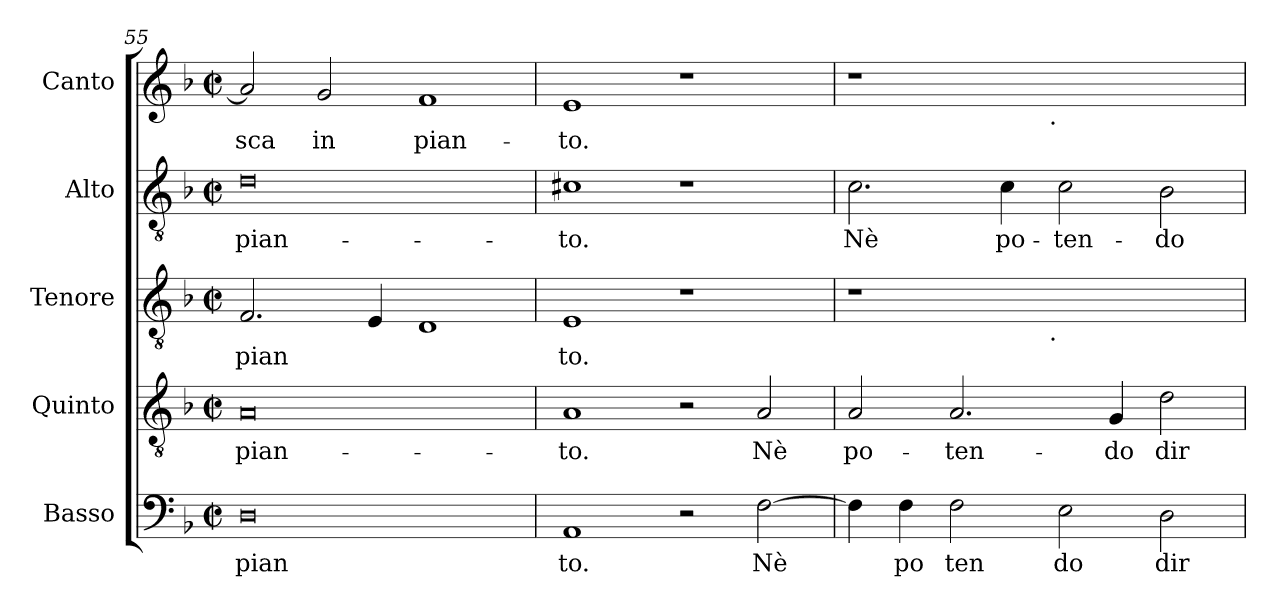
**kern	**text	**kern	**text	**kern	**text	**kern	**text	**kern	**text
*part5	*part5	*part4	*part4	*part3	*part3	*part2	*part2	*part1	*part1
*staff5	*staff5	*staff4	*staff4	*staff3	*staff3	*staff2	*staff2	*staff1	*staff1
*I"Basso	*	*I"Quinto	*	*I"Tenore	*	*I"Alto	*	*I"Canto	*
*clefF4	*	*clefGv2	*	*clefGv2	*	*clefGv2	*	*clefG2	*
*k[b-]	*	*k[b-]	*	*k[b-]	*	*k[b-]	*	*k[b-]	*
*F:	*	*F:	*	*F:	*	*F:	*	*F:	*
*M2/2	*	*M2/2	*	*M2/2	*	*M2/2	*	*M2/2	*
*met(c|)	*	*met(c|)	*	*met(c|)	*	*met(c|)	*	*met(c|)	*
=55	=55	=55	=55	=55	=55	=55	=55	=55	=55
!	!LO:LY:b:cj	!	!LO:LY:b:cj	!	!LO:LY:b:cj	!	!LO:LY:b:cj	!	!LO:LY:b:cj
0D	pian	0A	pian-	2.F/	pian	0d	pian-	2a/]	-sca
!	!	!	!	!	!	!	!	!	!LO:LY:b:cj
.	.	.	.	.	.	.	.	2g/	in
!	!	!	!	!	!LO:LY:b:cj	!	!	!	!
.	.	.	.	4E/	.	.	.	.	.
!	!	!	!	!	!LO:LY:b:cj	!	!	!	!LO:LY:b:cj
.	.	.	.	1D	.	.	.	1f	pian-
=56	=56	=56	=56	=56	=56	=56	=56	=56	=56
!	!LO:LY:b:cj	!	!LO:LY:b:cj	!	!LO:LY:b:cj	!	!LO:LY:b:cj	!	!LO:LY:b:cj
1AA	to.	1A	-to.	1E	to.	1c#X	-to.	1e	-to.
2r	.	2r	.	1r	.	1r	.	1r	.
!	!LO:LY:b:cj	!	!LO:LY:b:cj	!	!	!	!	!	!
[>2F\	Nè	2A/	Nè	.	.	.	.	.	.
=57	=57	=57	=57	=57	=57	=57	=57	=57	=57
!	!LO:LY:b:cj	!	!LO:LY:b:cj	!	!	!	!LO:LY:b:cj	!	!
*	*	*	*	*^	*	*	*	*^	*
4F\]	.	2A/	po-	1r	2ryy	.	2.c\	Nè	1r	2ryy	.
!	!LO:LY:b:cj	!	!	!	!	!	!	!	!	!	!
4F\	po	.	.	.	.	.	.	.	.	.	.
!	!LO:LY:b:cj	!	!LO:LY:b:cj	!	!	!	!	!	!	!	!
2F\	ten	2.A/	-ten-	.	4ryy	.	.	.	.	4ryy	.
!	!	!	!	!	!	!	!	!LO:LY:b:cj	!	!	!
.	.	.	.	.	8...ryy	.	4c\	po-	.	8...ryy	.
!	!	!	!	!	!	!	!	!	!	!LO:TX:b:t=.	!
!	!	!	!	!	!LO:TX:b:t=.	!	!	!	!	!	!
.	.	.	.	.	1ryy	.	.	.	.	1ryy	.
!	!LO:LY:b:cj	!	!	!	!	!	!	!LO:LY:b:cj	!	!	!
2E\	do	.	.	1ryy	.	.	2c\	-ten-	1ryy	.	.
!	!	!	!LO:LY:b:cj	!	!	!	!	!	!	!	!
.	.	4G/	-do	.	.	.	.	.	.	.	.
!	!LO:LY:b:cj	!	!LO:LY:b:cj	!	!	!	!	!LO:LY:b:cj	!	!	!
2D\	dir	2d\	dir	.	.	.	2B-\	-do	.	.	.
.	.	.	.	.	64ryy	.	.	.	.	64ryy	.
*	*	*	*	*v	*v	*	*	*	*v	*v	*
=	=	=	=	=	=	=	=	=	=
*-	*-	*-	*-	*-	*-	*-	*-	*-	*-
